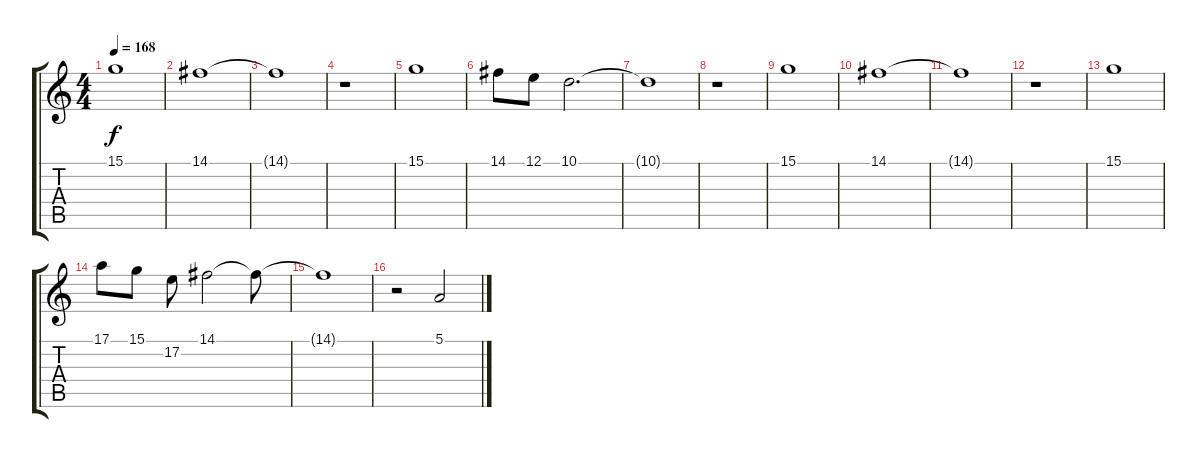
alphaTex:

\track "" {instrument clarinet}
\staff {score tabs}
\tuning (E4 B3 G3 D3 A2 E2) {hide}
\ts (4 4)
\tempo 168
\clef g2
\ks c
15.1.1{dy f} |
14.1.1 |
14.1{t}.1 |
r.1 |
15.1.1 |
14.1.8 12.1.8 10.1.2{d} |
10.1{t}.1 |
r.1 |
15.1.1 |
14.1.1 |
14.1{t}.1 |
r.1 |
15.1.1 |
17.1.8 15.1.8 17.2.8 14.1.2 14.1{t}.8 |
14.1{t}.1 |
r.2 5.1.2
